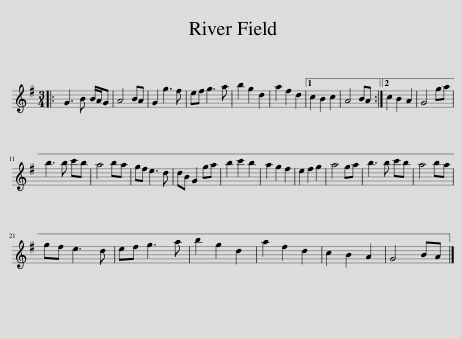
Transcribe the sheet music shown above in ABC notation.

X:1
L:1/8
M:3/4
I:linebreak $
K:G
V:1 treble
V:1
|: G3 B B/A/G | A4 BA | G2 g3 f | ef g3 a | b2 g2 d2 | %5
 a2 f2 d2 |1 c2 B2 c2 | A4 BA :|2 c2 B2 A2 | G4 ga |$ %10
 b3 b c'b | a4 ba | gf e3 d | dB G2 ga | b2 c'2 b2 | %15
 a2 g2 f2 | e2 f2 g2 | a4 ga | b3 b c'b | a4 ba |$ %20
 gf e3 d | ef g3 a | b2 g2 d2 | a2 f2 d2 | c2 B2 A2 | %25
 G4 BA |] %26
